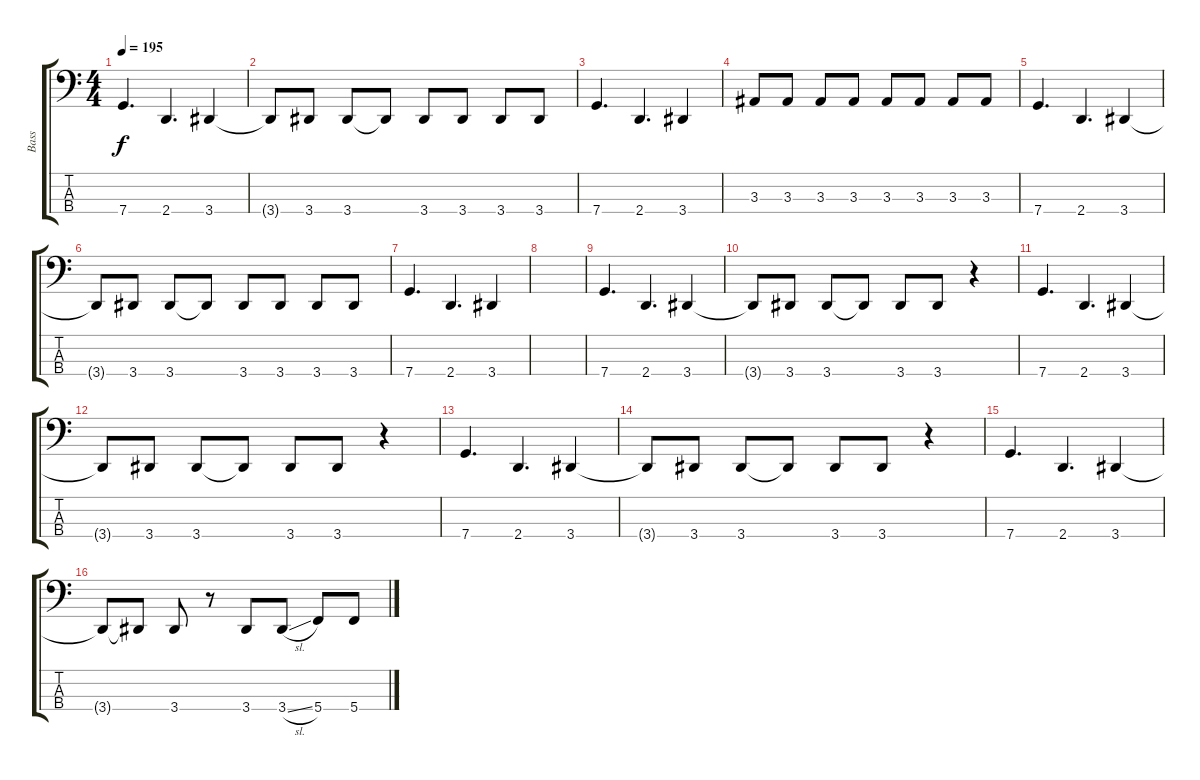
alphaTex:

\track ("Bass" "Bass") {instrument electricbassfinger}
\staff {score tabs}
\tuning (F2 C2 G1 C1) {hide}
\ts (4 4)
\tempo 195
\clef f4
\ks c
7.4.4{d dy f} 2.4.4{d} 3.4.4 |
3.4{t}.8 3.4.8 3.4.8 3.4{t}.8 3.4.8 3.4.8 3.4.8 3.4.8 |
7.4.4{d} 2.4.4{d} 3.4.4 |
3.3.8 3.3.8 3.3.8 3.3.8 3.3.8 3.3.8 3.3.8 3.3.8 |
7.4.4{d} 2.4.4{d} 3.4.4 |
3.4{t}.8 3.4.8 3.4.8 3.4{t}.8 3.4.8 3.4.8 3.4.8 3.4.8 |
7.4.4{d} 2.4.4{d} 3.4.4 |
|
7.4.4{d} 2.4.4{d} 3.4.4 |
3.4{t}.8 3.4.8 3.4.8 3.4{t}.8 3.4.8 3.4.8 r.4 |
7.4.4{d} 2.4.4{d} 3.4.4 |
3.4{t}.8 3.4.8 3.4.8 3.4{t}.8 3.4.8 3.4.8 r.4 |
7.4.4{d} 2.4.4{d} 3.4.4 |
3.4{t}.8 3.4.8 3.4.8 3.4{t}.8 3.4.8 3.4.8 r.4 |
7.4.4{d} 2.4.4{d} 3.4.4 |
3.4{t}.8 3.4{t}.8 3.4.8 r.8 3.4.8 3.4{sl}.8 5.4.8 5.4.8
